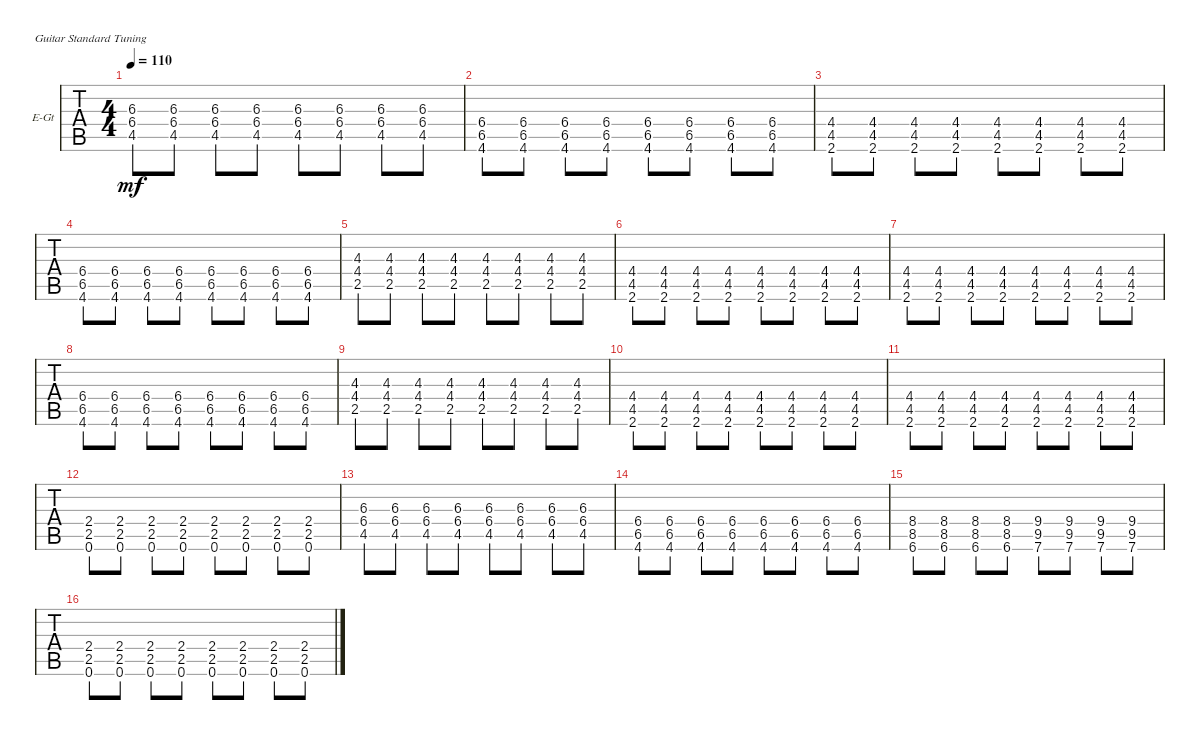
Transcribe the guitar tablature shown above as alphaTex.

\defaultSystemsLayout 4
\bracketExtendMode groupsimilarinstruments
\firstSystemTrackNameOrientation horizontal
\otherSystemsTrackNameOrientation horizontal
\track ("Electric Guitar" "E-Gt") {instrument distortionguitar}
\staff {tabs}
\tuning (E4 B3 G3 D3 A2 E2)
\ts (4 4)
\tempo 110
\clef g2
\ks c
(4.5 6.3 6.4).8{dy mf} (4.5 6.3 6.4).8 (4.5 6.3 6.4).8 (4.5 6.3 6.4).8 (4.5 6.3 6.4).8 (4.5 6.3 6.4).8 (4.5 6.3 6.4).8 (4.5 6.3 6.4).8 |
(4.6 6.4 6.5).8 (4.6 6.4 6.5).8 (4.6 6.4 6.5).8 (4.6 6.4 6.5).8 (4.6 6.4 6.5).8 (4.6 6.4 6.5).8 (4.6 6.4 6.5).8 (4.6 6.4 6.5).8 |
(2.6 4.5 4.4).8 (2.6 4.5 4.4).8 (2.6 4.5 4.4).8 (2.6 4.5 4.4).8 (2.6 4.5 4.4).8 (2.6 4.5 4.4).8 (2.6 4.5 4.4).8 (2.6 4.5 4.4).8 |
(4.6 6.5 6.4).8 (4.6 6.5 6.4).8 (4.6 6.5 6.4).8 (4.6 6.5 6.4).8 (4.6 6.5 6.4).8 (4.6 6.5 6.4).8 (4.6 6.5 6.4).8 (4.6 6.5 6.4).8 |
(2.5 4.4 4.3).8 (2.5 4.4 4.3).8 (2.5 4.4 4.3).8 (2.5 4.4 4.3).8 (2.5 4.4 4.3).8 (2.5 4.4 4.3).8 (2.5 4.4 4.3).8 (2.5 4.4 4.3).8 |
(2.6 4.5 4.4).8 (2.6 4.5 4.4).8 (2.6 4.5 4.4).8 (2.6 4.5 4.4).8 (2.6 4.5 4.4).8 (2.6 4.5 4.4).8 (2.6 4.5 4.4).8 (2.6 4.5 4.4).8 |
(2.6 4.5 4.4).8 (2.6 4.5 4.4).8 (2.6 4.5 4.4).8 (2.6 4.5 4.4).8 (2.6 4.5 4.4).8 (2.6 4.5 4.4).8 (2.6 4.5 4.4).8 (2.6 4.5 4.4).8 |
(4.6 6.5 6.4).8 (4.6 6.5 6.4).8 (4.6 6.5 6.4).8 (4.6 6.5 6.4).8 (4.6 6.5 6.4).8 (4.6 6.5 6.4).8 (4.6 6.5 6.4).8 (4.6 6.5 6.4).8 |
(2.5 4.4 4.3).8 (2.5 4.4 4.3).8 (2.5 4.4 4.3).8 (2.5 4.4 4.3).8 (2.5 4.4 4.3).8 (2.5 4.4 4.3).8 (2.5 4.4 4.3).8 (2.5 4.4 4.3).8 |
(2.6 4.5 4.4).8 (2.6 4.5 4.4).8 (2.6 4.5 4.4).8 (2.6 4.5 4.4).8 (2.6 4.5 4.4).8 (2.6 4.5 4.4).8 (2.6 4.5 4.4).8 (2.6 4.5 4.4).8 |
(2.6 4.5 4.4).8 (2.6 4.5 4.4).8 (2.6 4.5 4.4).8 (2.6 4.5 4.4).8 (2.6 4.5 4.4).8 (2.6 4.5 4.4).8 (2.6 4.5 4.4).8 (2.6 4.5 4.4).8 |
(0.6 2.4 2.5).8 (0.6 2.4 2.5).8 (0.6 2.4 2.5).8 (0.6 2.4 2.5).8 (0.6 2.4 2.5).8 (0.6 2.4 2.5).8 (0.6 2.4 2.5).8 (0.6 2.4 2.5).8 |
(4.5 6.3 6.4).8 (4.5 6.3 6.4).8 (4.5 6.3 6.4).8 (4.5 6.3 6.4).8 (4.5 6.3 6.4).8 (4.5 6.3 6.4).8 (4.5 6.3 6.4).8 (4.5 6.3 6.4).8 |
(4.6 6.4 6.5).8 (4.6 6.4 6.5).8 (4.6 6.4 6.5).8 (4.6 6.4 6.5).8 (4.6 6.4 6.5).8 (4.6 6.4 6.5).8 (4.6 6.4 6.5).8 (4.6 6.4 6.5).8 |
(6.6 8.5 8.4).8 (6.6 8.5 8.4).8 (6.6 8.5 8.4).8 (6.6 8.5 8.4).8 (7.6 9.5 9.4).8 (7.6 9.5 9.4).8 (7.6 9.5 9.4).8 (7.6 9.5 9.4).8 |
(0.6 2.4 2.5).8 (0.6 2.4 2.5).8 (0.6 2.4 2.5).8 (0.6 2.4 2.5).8 (0.6 2.4 2.5).8 (0.6 2.4 2.5).8 (0.6 2.4 2.5).8 (0.6 2.4 2.5).8
